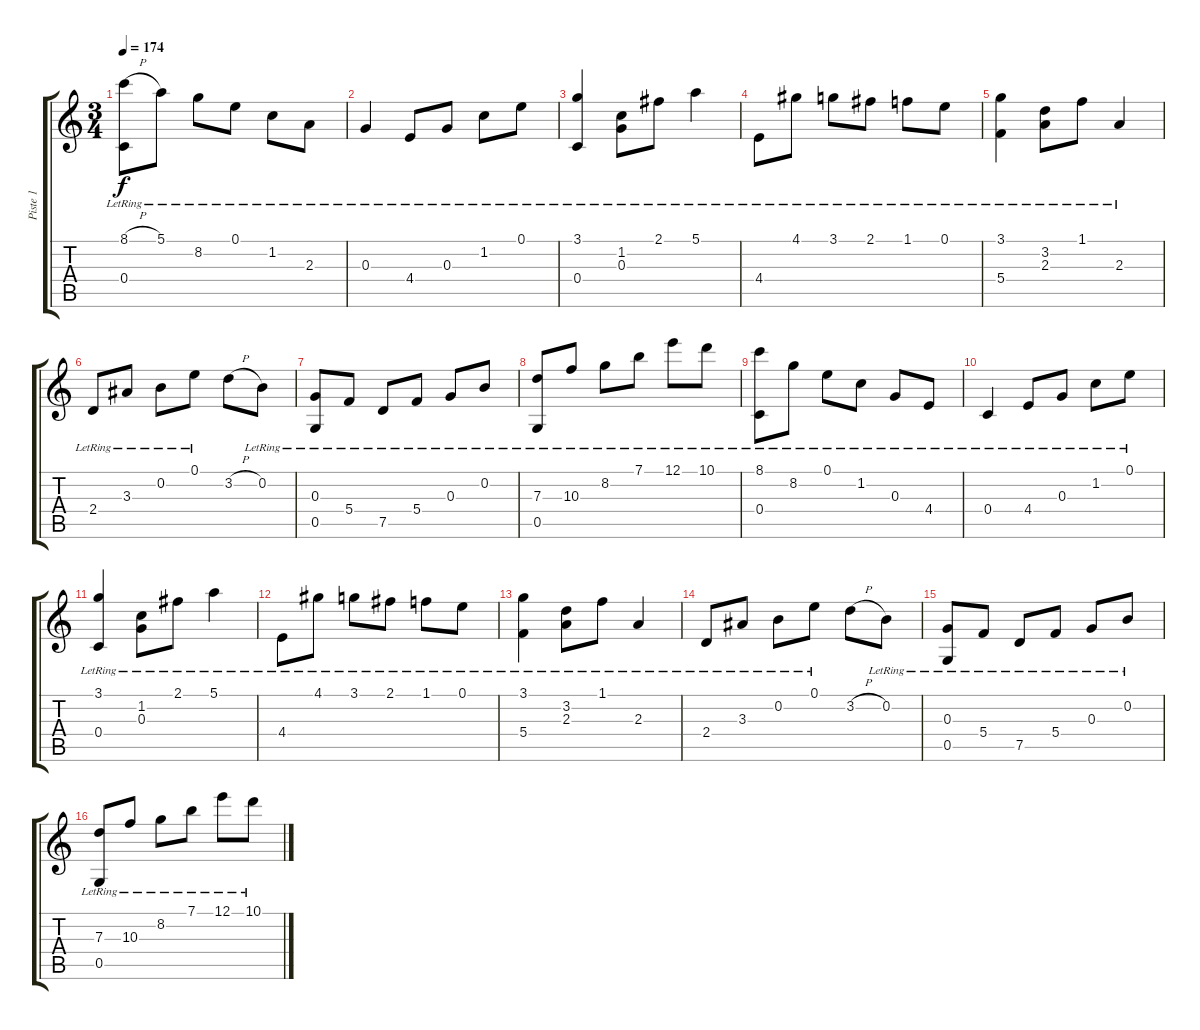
\track ("Piste 1" "Piste 1") {instrument acousticguitarnylon}
\staff {score tabs}
\tuning (E4 B3 G3 C3 G2 D2) {hide}
\ts (3 4)
\tempo 174
\clef g2
\ks c
(8.1{h} 0.4{lr}).8{dy f} 5.1{lr}.8 8.2{lr}.8 0.1{lr}.8 1.2{lr}.8 2.3{lr}.8 |
0.3{lr}.4 4.4{lr}.8 0.3{lr}.8 1.2{lr}.8 0.1{lr}.8 |
(3.1{lr} 0.4{lr}).4 (1.2{lr} 0.3{lr}).8 2.1{lr}.8 5.1{lr}.4 |
4.4{lr}.8 4.1{lr}.8 3.1{lr}.8 2.1{lr}.8 1.1{lr}.8 0.1{lr}.8 |
(3.1{lr} 5.4{lr}).4 (3.2{lr} 2.3{lr}).8 1.1{lr}.8 2.3{lr}.4 |
2.4{lr}.8 3.3{lr}.8 0.2{lr}.8 0.1{lr}.8 3.2{h}.8 0.2{lr}.8 |
(0.3{lr} 0.5{lr}).8 5.4{lr}.8 7.5{lr}.8 5.4{lr}.8 0.3{lr}.8 0.2{lr}.8 |
(7.3{lr} 0.5{lr}).8 10.3{lr}.8 8.2{lr}.8 7.1{lr}.8 12.1{lr}.8 10.1{lr}.8 |
(8.1{lr} 0.4{lr}).8 8.2{lr}.8 0.1{lr}.8 1.2{lr}.8 0.3{lr}.8 4.4{lr}.8 |
0.4{lr}.4 4.4{lr}.8 0.3{lr}.8 1.2{lr}.8 0.1{lr}.8 |
(3.1{lr} 0.4{lr}).4 (1.2{lr} 0.3{lr}).8 2.1{lr}.8 5.1{lr}.4 |
4.4{lr}.8 4.1{lr}.8 3.1{lr}.8 2.1{lr}.8 1.1{lr}.8 0.1{lr}.8 |
(3.1{lr} 5.4{lr}).4 (3.2{lr} 2.3{lr}).8 1.1{lr}.8 2.3{lr}.4 |
2.4{lr}.8 3.3{lr}.8 0.2{lr}.8 0.1{lr}.8 3.2{h}.8 0.2{lr}.8 |
(0.3{lr} 0.5{lr}).8 5.4{lr}.8 7.5{lr}.8 5.4{lr}.8 0.3{lr}.8 0.2{lr}.8 |
(7.3{lr} 0.5{lr}).8 10.3{lr}.8 8.2{lr}.8 7.1{lr}.8 12.1{lr}.8 10.1{lr}.8
